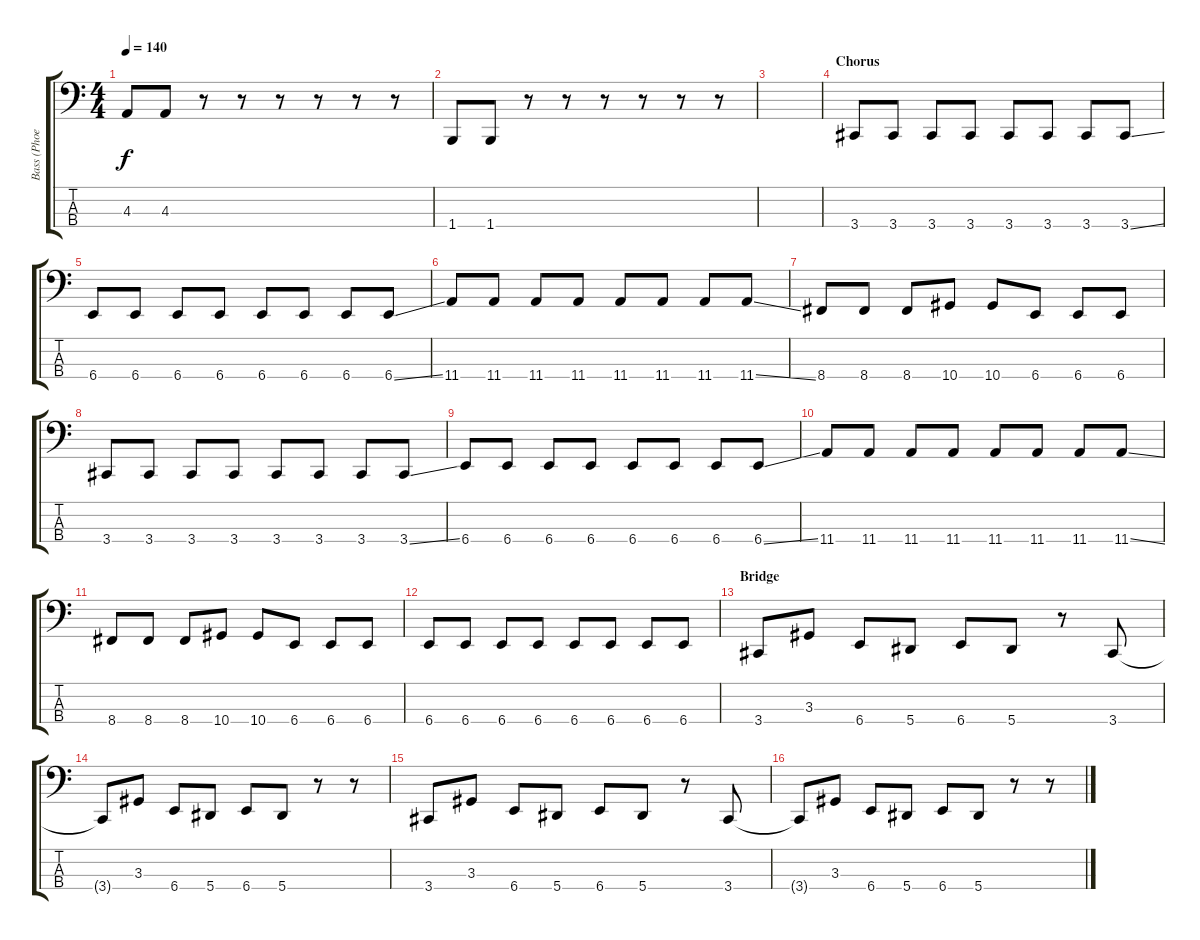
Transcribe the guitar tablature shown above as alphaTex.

\track ("Bass (Phoenix)" "Bass (Phoe") {instrument electricbassfinger}
\staff {score tabs}
\tuning (Eb2 Bb1 F1 Bb0) {hide}
\ts (4 4)
\tempo 140
\clef f4
\ks c
4.3.8{dy f} 4.3.8 r.8 r.8 r.8 r.8 r.8 r.8 |
1.4.8 1.4.8 r.8 r.8 r.8 r.8 r.8 r.8 |
|
\section ("" "Chorus")
3.4.8 3.4.8 3.4.8 3.4.8 3.4.8 3.4.8 3.4.8 3.4{ss}.8 |
6.4.8 6.4.8 6.4.8 6.4.8 6.4.8 6.4.8 6.4.8 6.4{ss}.8 |
11.4.8 11.4.8 11.4.8 11.4.8 11.4.8 11.4.8 11.4.8 11.4{ss}.8 |
8.4.8 8.4.8 8.4.8 10.4.8 10.4.8 6.4.8 6.4.8 6.4.8 |
3.4.8 3.4.8 3.4.8 3.4.8 3.4.8 3.4.8 3.4.8 3.4{ss}.8 |
6.4.8 6.4.8 6.4.8 6.4.8 6.4.8 6.4.8 6.4.8 6.4{ss}.8 |
11.4.8 11.4.8 11.4.8 11.4.8 11.4.8 11.4.8 11.4.8 11.4{ss}.8 |
8.4.8 8.4.8 8.4.8 10.4.8 10.4.8 6.4.8 6.4.8 6.4.8 |
6.4.8 6.4.8 6.4.8 6.4.8 6.4.8 6.4.8 6.4.8 6.4.8 |
\section ("" "Bridge")
3.4.8 3.3.8 6.4.8 5.4.8 6.4.8 5.4.8 r.8 3.4.8 |
3.4{t}.8 3.3.8 6.4.8 5.4.8 6.4.8 5.4.8 r.8 r.8 |
3.4.8 3.3.8 6.4.8 5.4.8 6.4.8 5.4.8 r.8 3.4.8 |
3.4{t}.8 3.3.8 6.4.8 5.4.8 6.4.8 5.4.8 r.8 r.8
